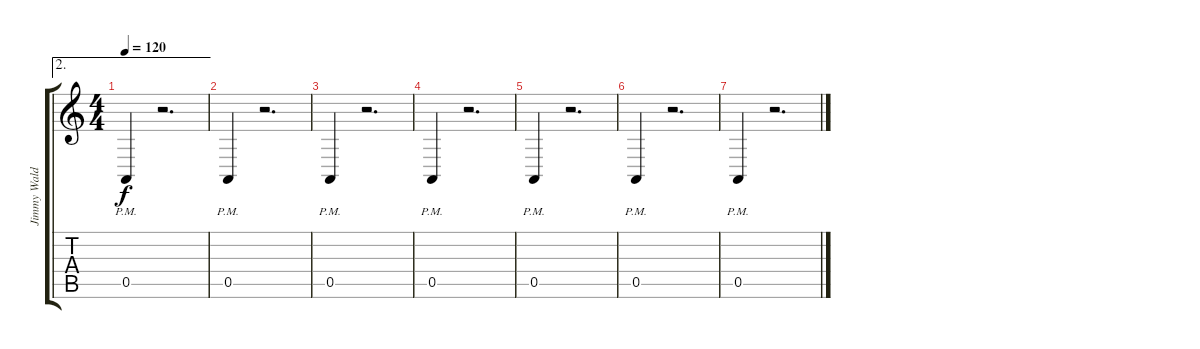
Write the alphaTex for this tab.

\track ("Jimmy Waldo" "Jimmy Wald") {instrument lead8bassandlead}
\staff {score tabs}
\tuning (E4 B3 G3 D3 A2 E2) {hide}
\ae 2
\ts (4 4)
\tempo 120
\clef g2
\ks c
0.5{pm}.4{dy f} r.2{d} |
0.5{pm}.4 r.2{d} |
0.5{pm}.4 r.2{d} |
0.5{pm}.4 r.2{d} |
0.5{pm}.4 r.2{d} |
0.5{pm}.4 r.2{d} |
0.5{pm}.4 r.2{d}
